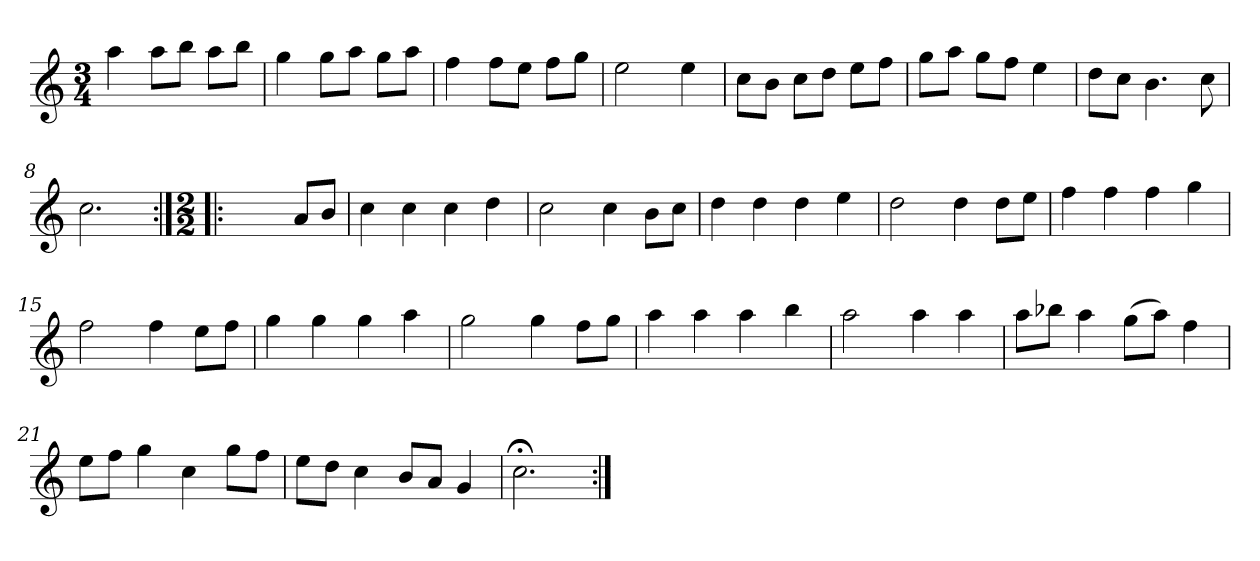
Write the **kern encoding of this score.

**kern
*part1
*staff1
*clefG2
*k[]
*C:
*M3/4
*MM120
=1
4aa
8aa\L
8bb\J
8aa\L
8bb\J
=2
4gg
8gg\L
8aa\J
8gg\L
8aa\J
=3
4ff
8ff\L
8ee\J
8ff\L
8gg\J
=4
2ee
4ee
=5
8cc\L
8b\J
8cc\L
8dd\J
8ee\L
8ff\J
=6
8gg\L
8aa\J
8gg\L
8ff\J
4ee
=7
8dd\L
8cc\J
4.b
8cc
=8
2.cc
=9:|!|:
*M2/2
2.ryy
8a/L
8b/J
=10
4cc
4cc
4cc
4dd
=11
2cc
4cc
8b\L
8cc\J
=12
4dd
4dd
4dd
4ee
=13
2dd
4dd
8dd\L
8ee\J
=14
4ff
4ff
4ff
4gg
=15
2ff
4ff
8ee\L
8ff\J
=16
4gg
4gg
4gg
4aa
=17
2gg
4gg
8ff\L
8gg\J
=18
4aa
4aa
4aa
4bb
=19
2aa
4aa
4aa
=20
8aa\L
8bb-X\J
4aa
(8gg\L
8aa\J)
4ff
=21
8ee\L
8ff\J
4gg
4cc
8gg\L
8ff\J
=22
8ee\L
8dd\J
4cc
8b/L
8a/J
4g
=23
2.cc;<
=:|!
*-
